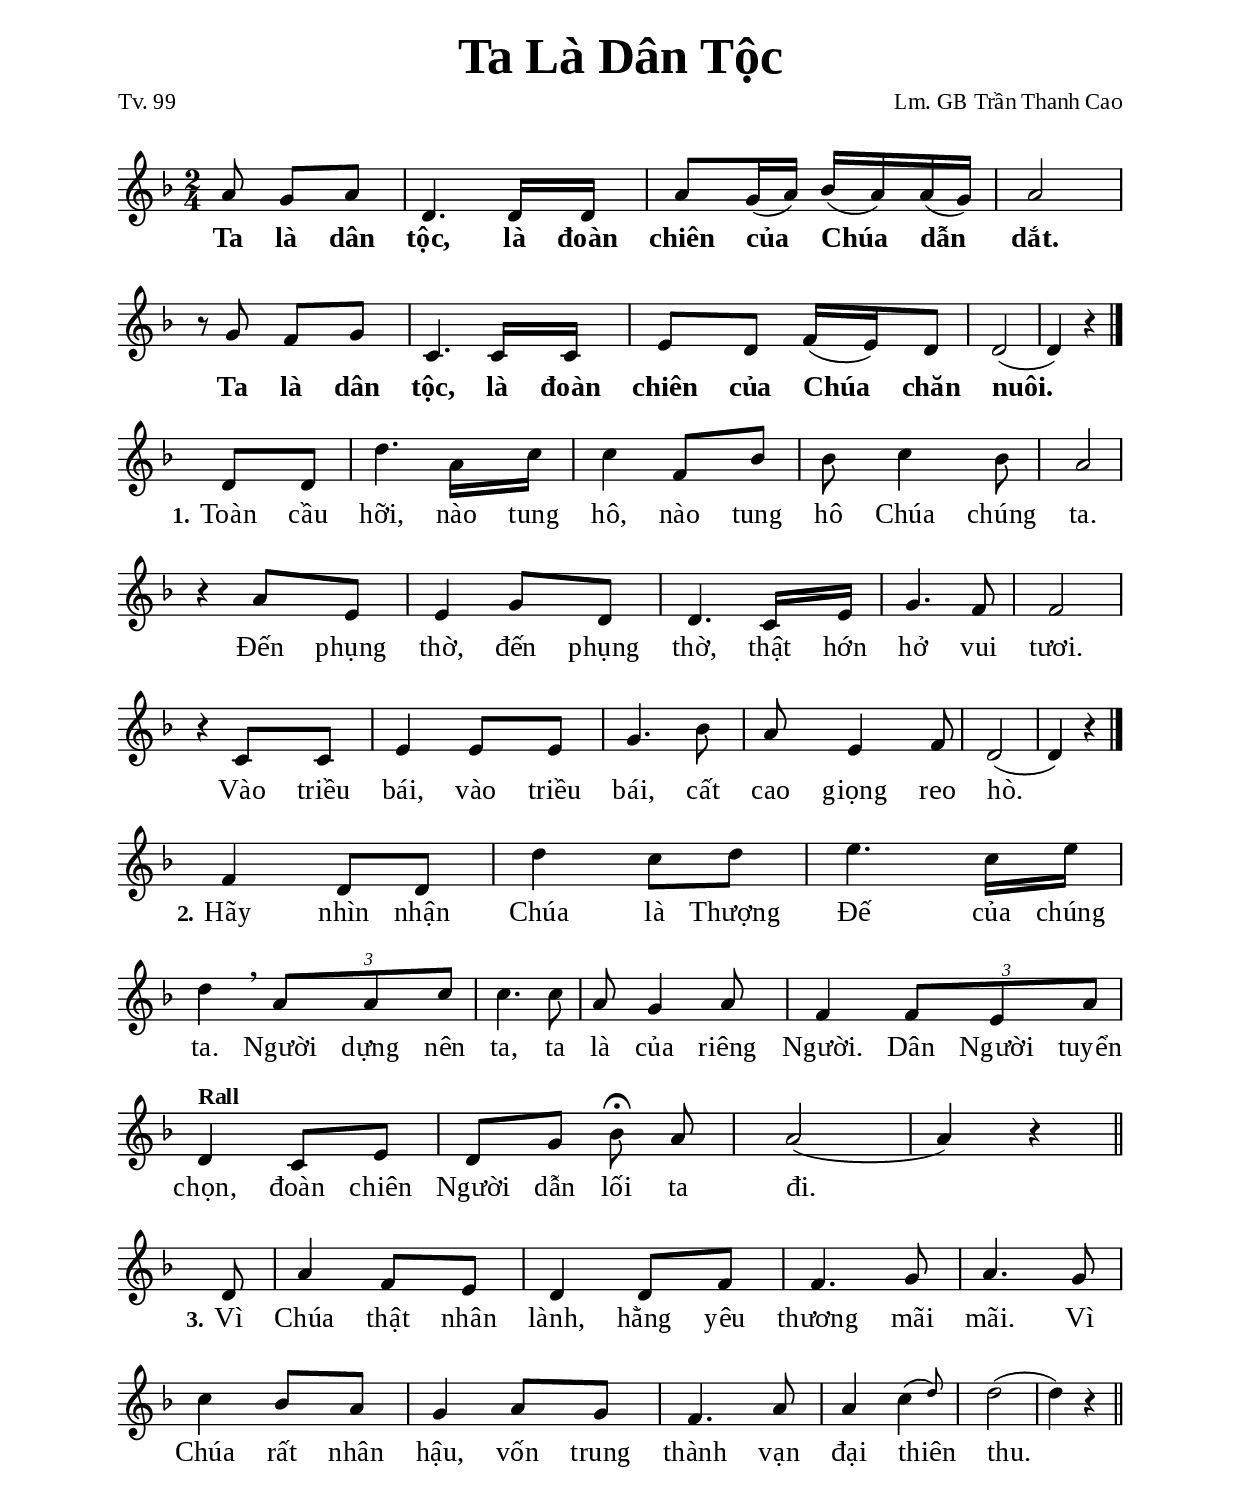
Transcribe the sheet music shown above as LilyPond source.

% Cài đặt chung
\version "2.22.1"
\include "english.ly"

\header {
  title = \markup { \fontsize #3 "Ta Là Dân Tộc" }
  poet = "Tv. 99"
  composer = "Lm. GB Trần Thanh Cao"
  arranger = " "
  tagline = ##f
}

\paper {
  #(set-paper-size "a4")
  top-margin = 10\mm
  bottom-margin = 10\mm
  left-margin = 20\mm
  right-margin = 20\mm
  indent = #0
  #(define fonts
    (make-pango-font-tree
      "Liberation Serif"
      "Liberation Serif"
      "Liberation Serif"
      (/ 20 20)))
  page-count = #1
  system-system-spacing = #'((basic-distance . 13))
  score-system-spacing = #'((basic-distance . 13))
}

% Nhạc điệp khúc
nhacDiepKhuc = \relative c'' {
  \partial 4. a8 g a |
  d,4. d16 d |
  a'8 g16 _(a) bf _(a) a _(g) |
  a2 |
  r8 g f g |
  c,4. c16 c |
  e8 d f16 (e) d8 |
  d2 ( |
  d4) r \bar "|."
}

% Nhạc phiên khúc
nhacPhienKhucMot = \relative c'' {
  \partial 4 d,8 d |
  d'4. a16 c |
  c4 f,8 bf |
  bf c4 bf8 |
  a2 |
  r4 a8 e |
  e4 g8 d |
  d4. c16 e |
  g4. f8 |
  f2 |
  r4 c8 c |
  e4 e8 e |
  g4. bf8 |
  a e4 f8 |
  d2 ( |
  d4) r \bar "|."
}

nhacPhienKhucHai = \relative c'' {
  f,4 d8 d |
  d'4 c8 d |
  e4. c16 e |
  d4 \breathe \tuplet 3/2 { a8 a c } |
  c4. c8 |
  a8 g4 a8 |
  f4 \tuplet 3/2 { f8 e a } |
  \tempo "Rall" d,4 c8 e |
  d g
  \autoBeamOff
  bf \fermata a |
  \autoBeamOn
  a2 ( |
  a4) r \bar "||"
}

nhacPhienKhucBa = \relative c'' {
  \partial 8 d,8 |
  a'4 f8 e |
  d4 d8 f |
  f4. g8 |
  a4. g8 |
  c4 bf8 a |
  g4 a8 g |
  f4. a8 |
  a4 \afterGrace c (d8) |
  d2 ( |
  d4) r \bar "||"
}

% Lời điệp khúc
loiDiepKhuc = \lyricmode {
  Ta là dân tộc, là đoàn chiên của Chúa dẫn dắt.
  Ta là dân tộc, là đoàn chiên của Chúa chăn nuôi.
}

% Lời phiên khúc
loiPhienKhucMot = \lyricmode {
  \set stanza = #"1."
  Toàn cầu hỡi, nào tung hô, nào tung hô Chúa chúng ta.
  Đến phụng thờ, đến phụng thờ, thật hớn hở vui tươi.
  Vào triều bái, vào triều bái, cất cao giọng reo hò.
}

loiPhienKhucHai = \lyricmode {
  \set stanza = #"2."
  Hãy nhìn nhận Chúa là Thượng Đế của chúng ta.
  Người dựng nên ta, ta là của riêng Người.
  Dân Người tuyển chọn, đoàn chiên Người dẫn lối ta đi.
}

loiPhienKhucBa = \lyricmode {
  \set stanza = #"3."
  Vì Chúa thật nhân lành, hằng yêu thương mãi mãi.
  Vì Chúa rất nhân hậu, vốn trung thành vạn đại thiên thu.
}


% Dàn trang
\score {
  \new ChoirStaff <<
    \new Staff = diepKhuc \with {
        \consists "Merge_rests_engraver"
        %\magnifyStaff #(magstep +1)
      }
      <<
      \new Voice = beSop {
        \key f \major \time 2/4 \stemNeutral \nhacDiepKhuc
      }
    >>
    \new Lyrics \lyricsto beSop \loiDiepKhuc
  >>
  \layout {
    \override Lyrics.LyricText.font-series = #'bold
    \override Lyrics.LyricText.font-size = #+2
    \override Lyrics.LyricSpace.minimum-distance = #3
    \override Score.BarNumber.break-visibility = ##(#f #f #f)
    \override Score.SpacingSpanner.uniform-stretching = ##t
  }
}

\score {
  \new ChoirStaff <<
    \new Staff = phienKhuc \with {
        %\magnifyStaff #(magstep +1)
      }
      <<
      \new Voice = beSop {
        \key f \major \time 2/4 \nhacPhienKhucMot
      }
    >>
    \new Lyrics \lyricsto beSop \loiPhienKhucMot
  >>
  \layout {
    \override Staff.TimeSignature.transparent = ##t
    \override Lyrics.LyricText.font-size = #+2
    \override Lyrics.LyricSpace.minimum-distance = #3
    \override Score.BarNumber.break-visibility = ##(#f #f #f)
    \override Score.SpacingSpanner.uniform-stretching = ##t
  } 
}

\score {
  \new ChoirStaff <<
    \new Staff = phienKhuc \with {
        %\magnifyStaff #(magstep +1)
      }
      <<
      \new Voice = beSop {
        \key f \major \time 2/4 \nhacPhienKhucHai
      }
    >>
    \new Lyrics \lyricsto beSop \loiPhienKhucHai
  >>
  \layout {
    \override Staff.TimeSignature.transparent = ##t
    \override Lyrics.LyricText.font-size = #+2
    \override Lyrics.LyricSpace.minimum-distance = #2.3
    \override Score.BarNumber.break-visibility = ##(#f #f #f)
    \override Score.SpacingSpanner.uniform-stretching = ##t
  } 
}

\score {
  \new ChoirStaff <<
    \new Staff = phienKhuc \with {
        %\magnifyStaff #(magstep +1)
      }
      <<
      \new Voice = beSop {
        \key f \major \time 2/4 \nhacPhienKhucBa
      }
    >>
    \new Lyrics \lyricsto beSop \loiPhienKhucBa
  >>
  \layout {
    \override Staff.TimeSignature.transparent = ##t
    \override Lyrics.LyricText.font-size = #+2
    \override Lyrics.LyricSpace.minimum-distance = #3
    \override Score.BarNumber.break-visibility = ##(#f #f #f)
    \override Score.SpacingSpanner.uniform-stretching = ##t
  } 
}
